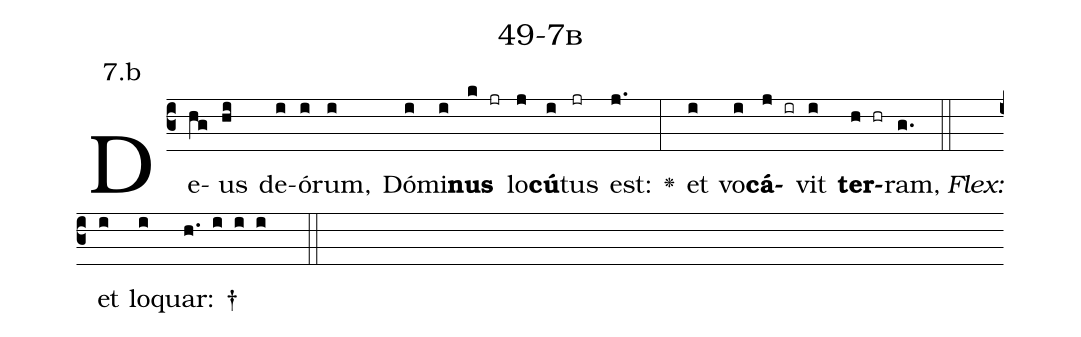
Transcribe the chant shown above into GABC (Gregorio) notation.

name: 49-7b;
annotation: 7.b;
%%
(c3)De(hg)us(hi) de(i)ó(i)rum,(i) Dó(i)mi(i)<b>nus</b>(k jr) lo(j)<b>cú</b>(i)tus(jr) est:(j.) <v>\greheightstar</v>(:) et(i) vo(i)<b>cá</b>(j ir)vit(i) <b>ter</b>(h hr)ram,(g.) (::)
<i>Flex:</i>()  et(i) lo(i)quar: †(h. i i i  ::)

%E(i) u(i) o(j) u(i) a(h) e.(g.) (::)
